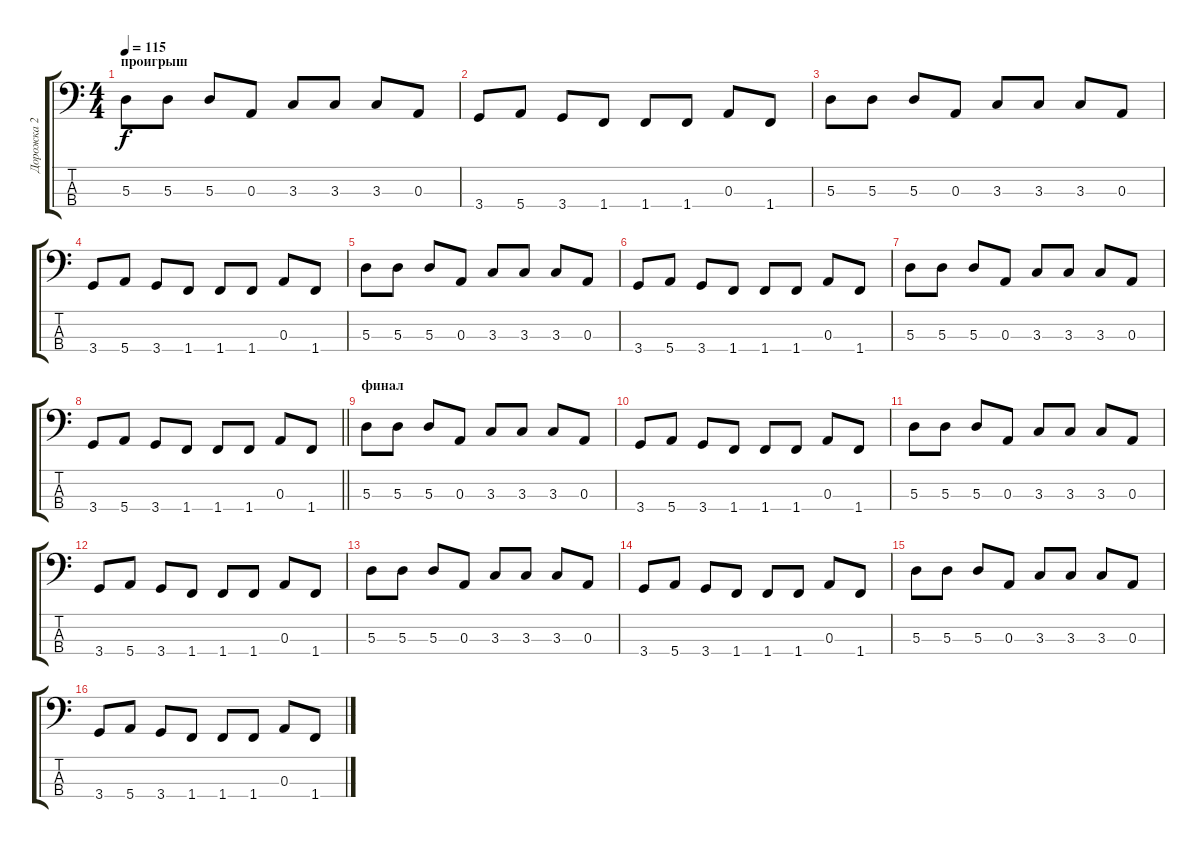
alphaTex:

\track ("Дорожка 2" "Дорожка 2") {instrument electricbassfinger}
\staff {score tabs}
\tuning (G2 D2 A1 E1) {hide}
\ts (4 4)
\section ("" "проигрыш")
\tempo 115
\clef f4
\ks c
5.3.8{dy f} 5.3.8 5.3.8 0.3.8 3.3.8 3.3.8 3.3.8 0.3.8 |
3.4.8 5.4.8 3.4.8 1.4.8 1.4.8 1.4.8 0.3.8 1.4.8 |
5.3.8 5.3.8 5.3.8 0.3.8 3.3.8 3.3.8 3.3.8 0.3.8 |
3.4.8 5.4.8 3.4.8 1.4.8 1.4.8 1.4.8 0.3.8 1.4.8 |
5.3.8 5.3.8 5.3.8 0.3.8 3.3.8 3.3.8 3.3.8 0.3.8 |
3.4.8 5.4.8 3.4.8 1.4.8 1.4.8 1.4.8 0.3.8 1.4.8 |
5.3.8 5.3.8 5.3.8 0.3.8 3.3.8 3.3.8 3.3.8 0.3.8 |
\barLineRight lightlight
3.4.8 5.4.8 3.4.8 1.4.8 1.4.8 1.4.8 0.3.8 1.4.8 |
\section ("" "финал")
5.3.8 5.3.8 5.3.8 0.3.8 3.3.8 3.3.8 3.3.8 0.3.8 |
3.4.8 5.4.8 3.4.8 1.4.8 1.4.8 1.4.8 0.3.8 1.4.8 |
5.3.8 5.3.8 5.3.8 0.3.8 3.3.8 3.3.8 3.3.8 0.3.8 |
3.4.8 5.4.8 3.4.8 1.4.8 1.4.8 1.4.8 0.3.8 1.4.8 |
5.3.8 5.3.8 5.3.8 0.3.8 3.3.8 3.3.8 3.3.8 0.3.8 |
3.4.8 5.4.8 3.4.8 1.4.8 1.4.8 1.4.8 0.3.8 1.4.8 |
5.3.8 5.3.8 5.3.8 0.3.8 3.3.8 3.3.8 3.3.8 0.3.8 |
3.4.8 5.4.8 3.4.8 1.4.8 1.4.8 1.4.8 0.3.8 1.4.8
